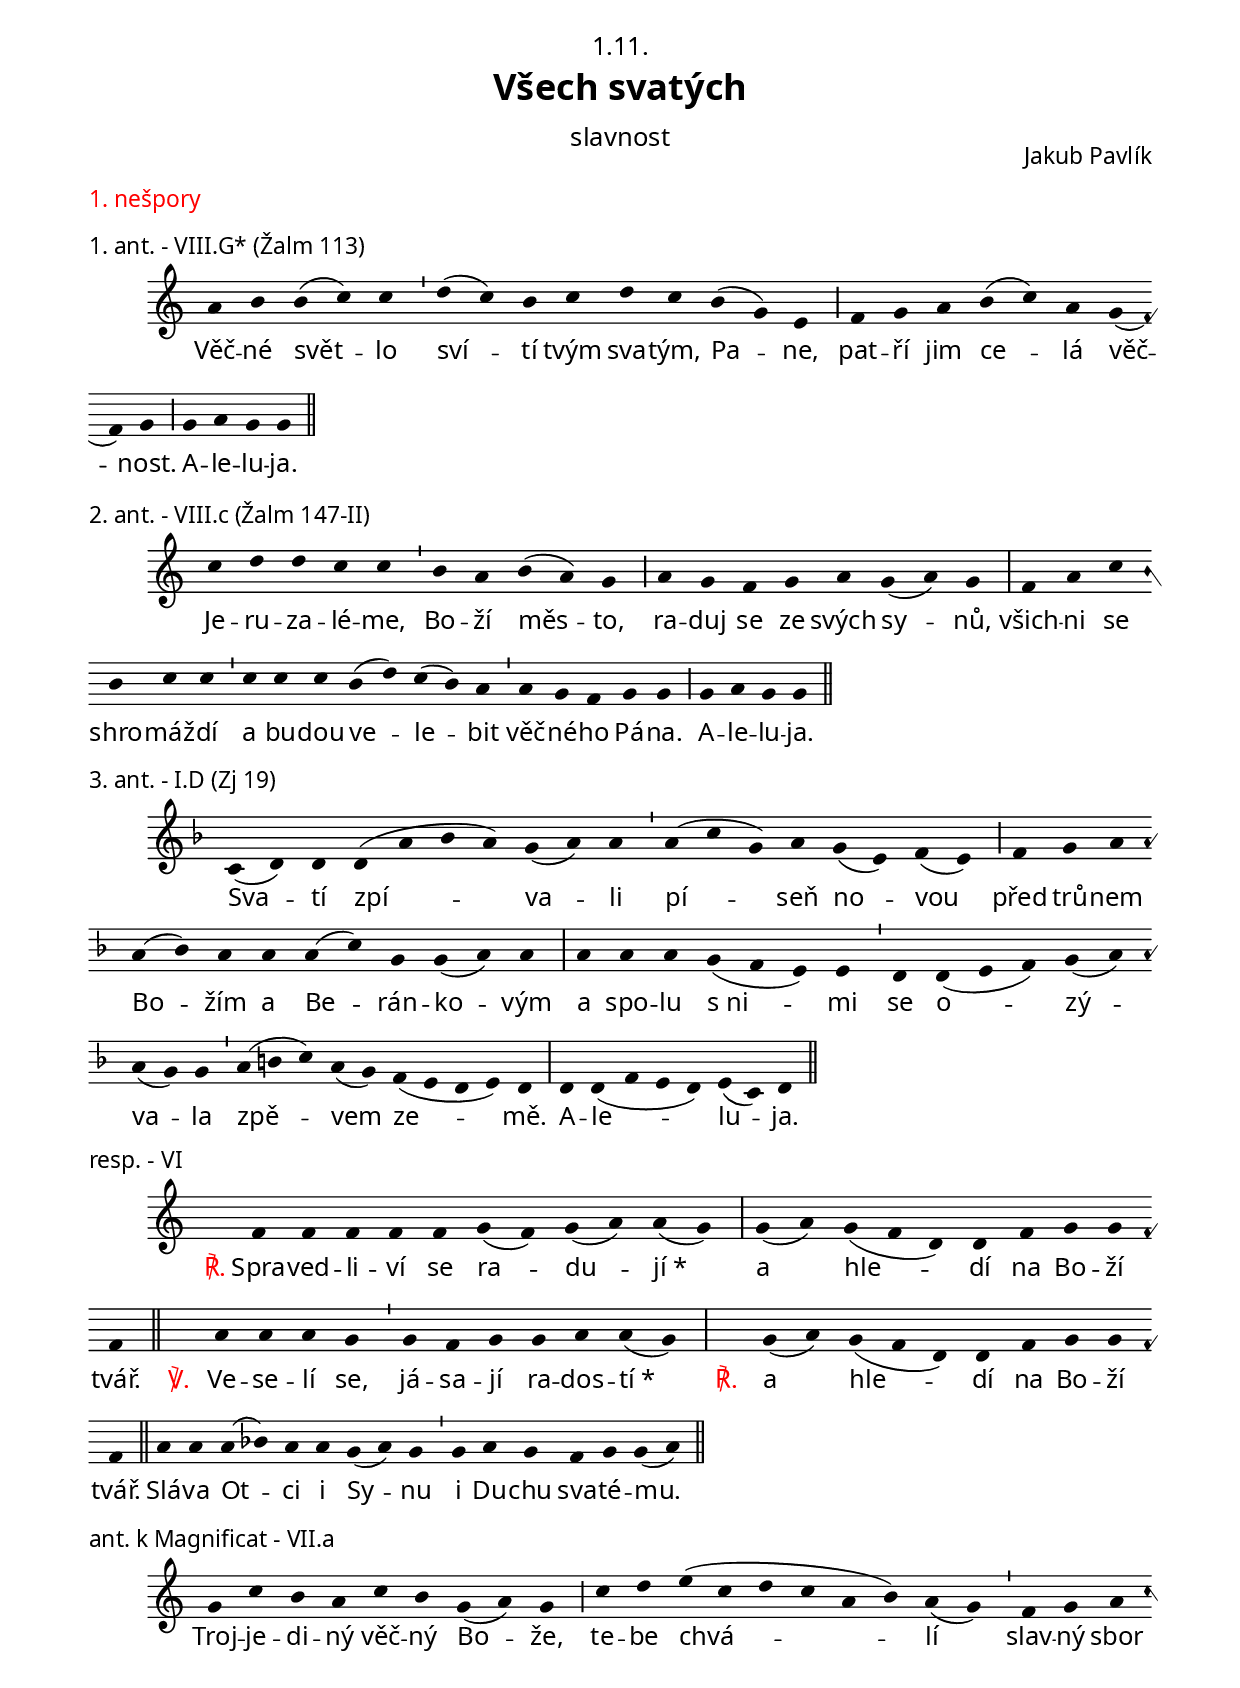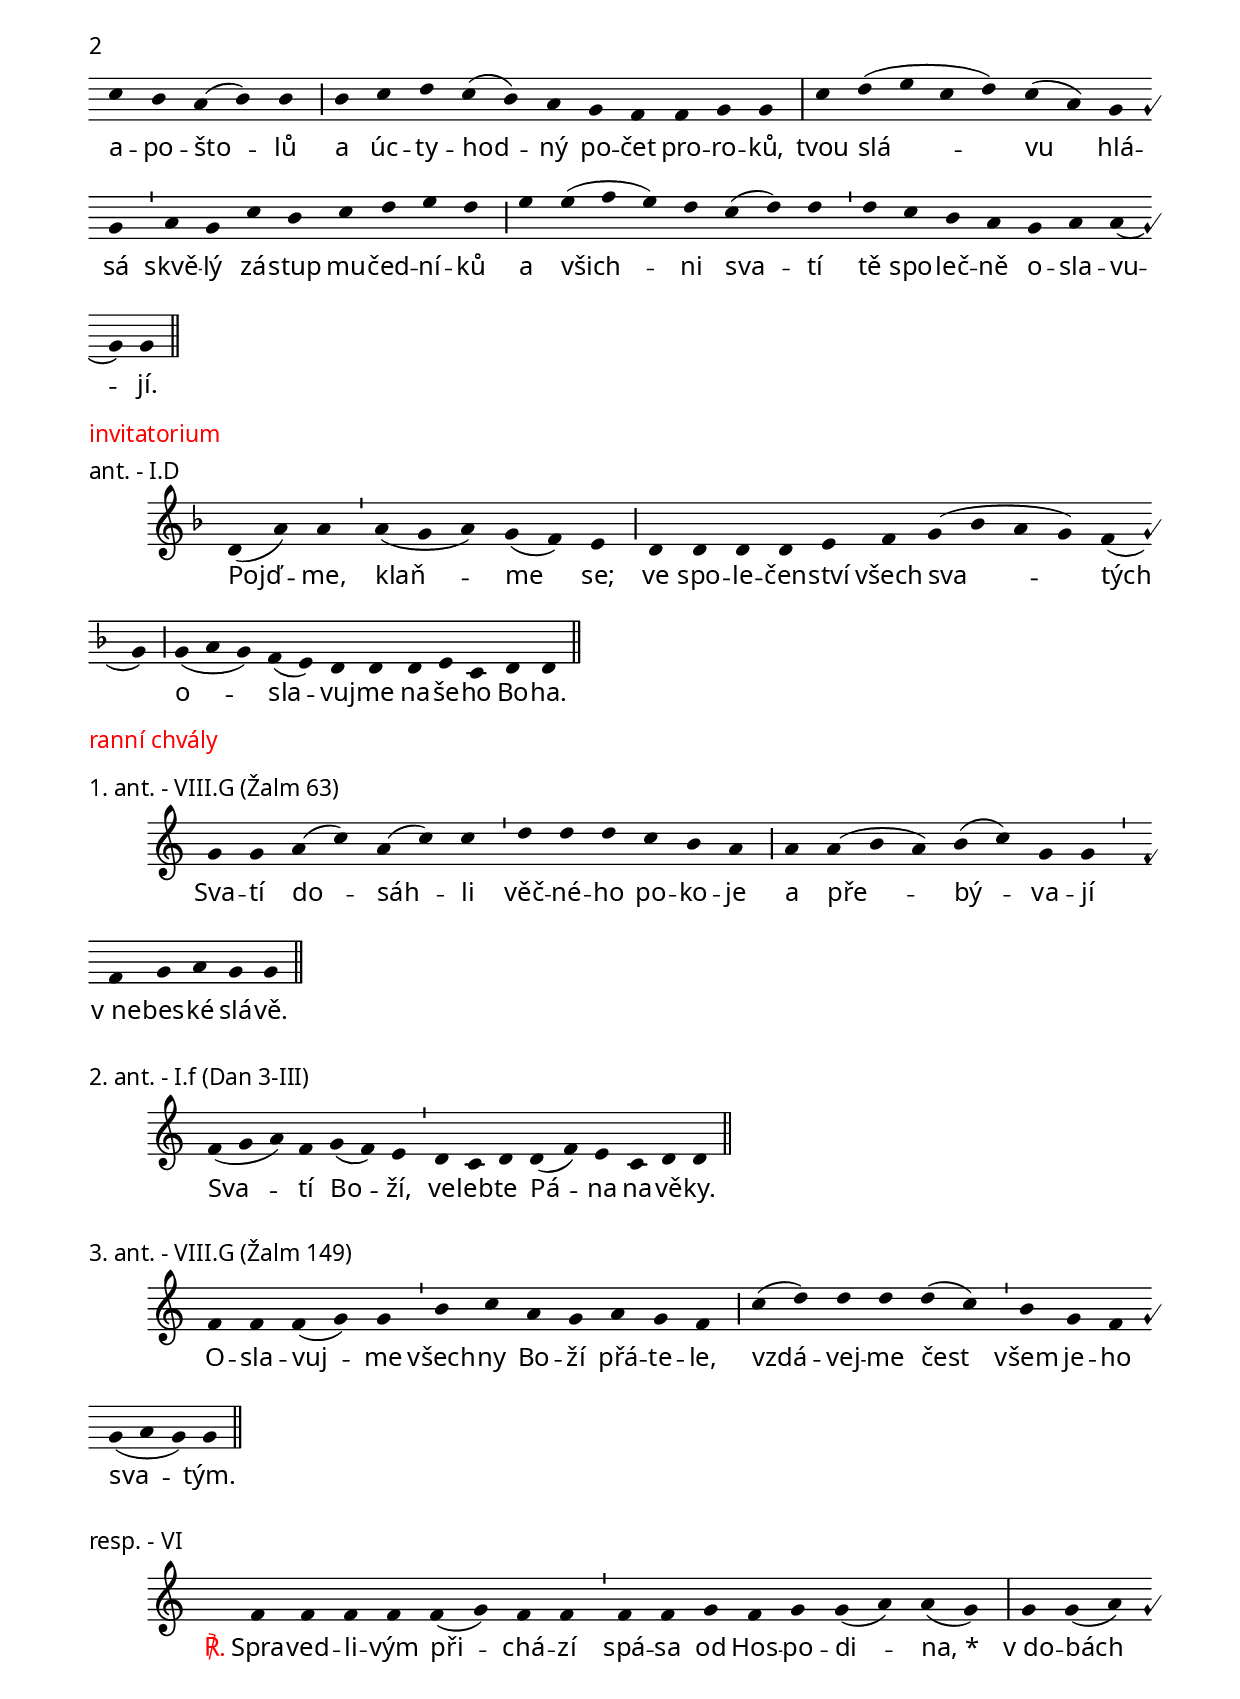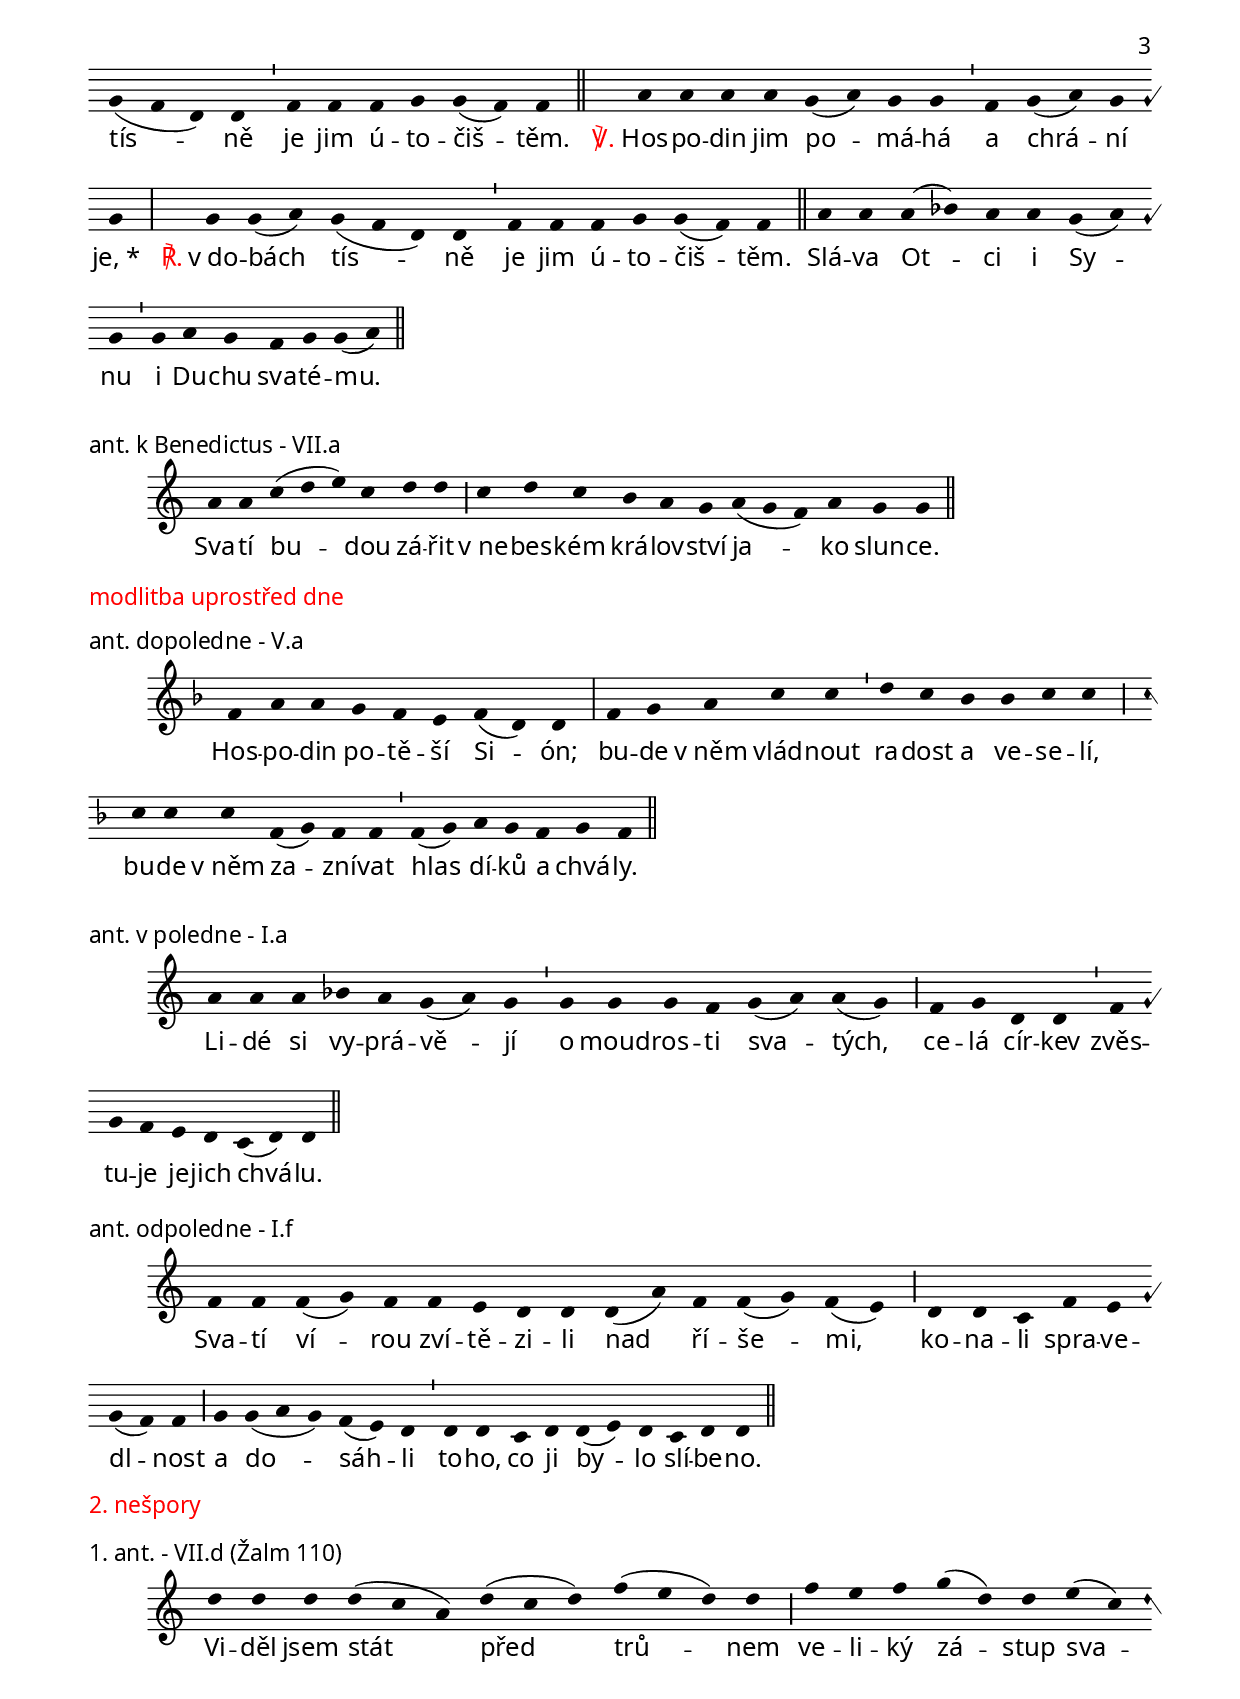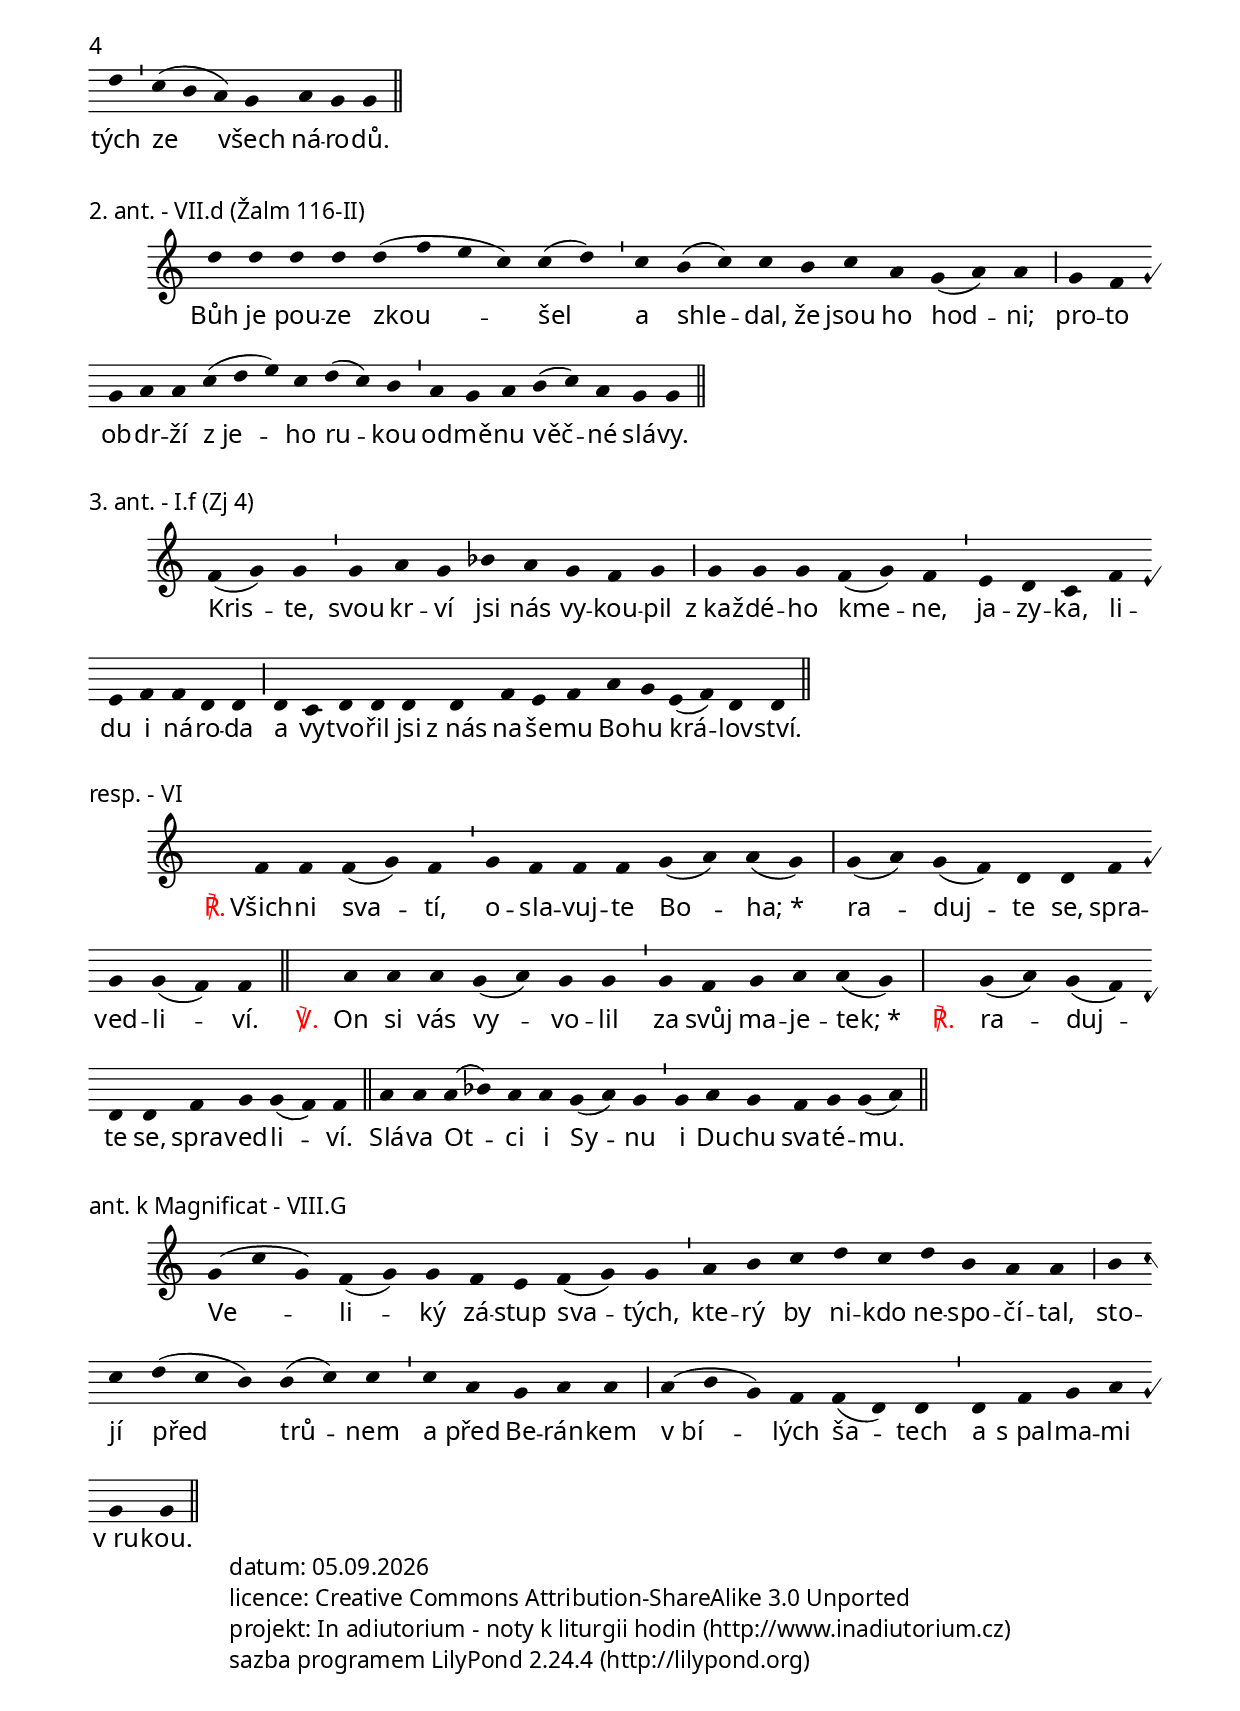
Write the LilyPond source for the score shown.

\version "2.16.0"

\include "../spolecne.ly"
\include "../dilyresponsorii.ly"

\header {
  title = \markup\titleSvatek
            "Všech svatých"
            slavnost
            1.11.
  composer = "Jakub Pavlík"
}

\markup {\nadpisHodinka {"1. nešpory"}}

\score {
  \relative c'' {
    \choralniRezim
    a4 b b( c) c \barMin d( c) b c d c b( g) e \barMaior
    f g a b( c) a g( f) g \barMaior
    g a g g \barFinalis
  }
  \addlyrics {
    Věč -- né svět -- lo sví -- tí tvým sva -- tým, Pa -- ne,
    pat -- ří jim ce -- lá věč -- nost.
    A -- le -- lu -- ja.
  }
  \header {
    quid = "1. ant."
    modus = "VIII"
    differentia = "G*" 
    psalmus = "Žalm 113"
    id = ""
    fons = "commune jednoho muč., 1. nešp., k Magnificat"
    fial = "fial://commune/commune_jedenmucednik.ly#1ne-amag-velik"
    piece = \markup {\sestavTitulek}
  }
}

\score {
  \relative c'' {
    \choralniRezim
    c4 d d c c \barMin b a b( a) g \barMaior
    a g f g a g( a) g \barMax
    f a c b c c \barMin
    c c c b( d) c( b) a \barMin a g f g g \barMaior
    g a g g \barFinalis
  }
  \addlyrics {
    Je -- ru -- za -- lé -- me, Bo -- ží měs -- to,
    ra -- duj se ze svých sy -- nů,
    všich -- ni se shro -- máž -- dí
    a bu -- dou ve -- le -- bit věč -- né -- ho Pá -- na.
    A -- le -- lu -- ja.
  }
  \header {
    quid = "2. ant."
    modus = "VIII"
    differentia = "c" 
    psalmus = "Žalm 147-II"
    id = ""
    fons = "2. část: žaltář, 4.t., pá, r.ch., 2.ant."
    fial = "fial://antifony/tyden4_6patek.ly#rch-ant2?cast"
    piece = \markup {\sestavTitulek}
  }
}

\score {
  \relative c' {
    \key f \major
    \choralniRezim
    c4( d) d d( a' bes a) g( a) a \barMin a( c g) a g( e) f( e) \barMaior
    f g a a( bes) a a a( c) g g( a) a \barMax
    a a a g( f e) e \barMin d d( e f) g( a) a( g) g \barMin a( b c) a( g) f( e d e) d \barMax
    
    d d( f e d) e( c) d \barFinalis
  }
  \addlyrics {
    Sva -- tí zpí -- va -- li pí -- seň no -- vou
    před trů -- nem Bo -- žím a Be -- rán -- ko -- vým
    a spo -- lu s_ni -- mi se o -- zý -- va -- la zpě -- vem ze -- mě.
    
    A -- le -- lu -- ja.
  }
  \header {
    quid = "3. ant."
    modus = "I"
    differentia = "D" 
    psalmus = "Zj 19"
    id = ""
    fial = "fial://commune/commune_svatymuz.ly#2ne-a3"
    piece = \markup {\sestavTitulek}
  }
}

\score {
  \relative c' {
    \choralniRezim
    
    % R
    \neviditelna f
    f4 f f f f g( f) g( a) a( g) \barMax
    g( a) g( f d) d f g g f \barFinalis
    % V
    \neviditelna a
    a4 a a g \barMin g f g g a a( g) \barMax
    % R
    \neviditelna a
    g( a) g( f d) d f g g f \barFinalis
    % Slava
    \respVIdoxologie \barFinalis
  }
  \addlyrics {
    \Response Spra -- ved -- li -- ví se ra -- du -- jí_*
    a hle -- dí na Bo -- ží tvář.
    \Verse Ve -- se -- lí se, já -- sa -- jí ra -- dos -- tí_*
    \Response a hle -- dí na Bo -- ží tvář.
    \textRespDoxologie
  }
  \header {
    quid = "resp."
    modus = "VI"
    id = ""
    piece = \markup {\sestavTitulekResp}
  }
}

\score {
  \relative c'' {
    \choralniRezim
    g4 c b a c b g( a) g \barMaior
    c d e( c d c a b) a( g) \barMin f g a c b a( b) b \barMaior
    b c d c( b) a g f f g g \barMax
    
    c d( e c d) c( a) g g \barMin a g c b c d e d \barMaior
    e e( f e) d c( d) d \barMin d c b a g a a( g) g \barFinalis
  }
  \addlyrics {
    Troj -- je -- di -- ný věč -- ný Bo -- že,
    te -- be chvá -- lí slav -- ný sbor a -- po -- što -- lů
    a úc -- ty -- hod -- ný po -- čet pro -- ro -- ků,
    
    tvou slá -- vu hlá -- sá skvě -- lý zá -- stup mu -- čed -- ní -- ků
    a všich -- ni sva -- tí tě spo -- leč -- ně o -- sla -- vu -- jí.
  }
  \header {
    quid = "ant. k Magnificat"
    modus = "VII"
    differentia = "a" 
    psalmus = ""
    id = ""
    piece = \markup {\sestavTitulekBezZalmu}
  }
}

\markup {\nadpisHodinka {"invitatorium"}}

\score {
  \relative c' {
    \key f \major
    \choralniRezim
    d4( a') a \barMin a( g a) g( f) e \barMaior
    d d d d e f g( bes a g) f( g) \barMaior
    g( a g) f( e) d d d e c d d \barFinalis
  }
  \addlyrics {
    Pojď -- me, klaň -- me se;
    ve spo -- le -- čen -- ství všech sva -- tých
    o -- sla -- vuj -- me na -- še -- ho Bo -- ha.
  }
  \header {
    quid = "ant."
    modus = "I"
    differentia = "D" 
    psalmus = ""
    id = ""
    notitia = "text není doslovně podle beviáře, ale zachovává smysl"
    piece = \markup {\sestavTitulekBezZalmu}
  }
}

\markup {\nadpisHodinka {"ranní chvály"}}

\score {
  \relative c'' {
    \choralniRezim
    g4 g a( c) a( c) c \barMin d d d c b a \barMaior
    a a( b a) b( c) g g \barMin  f g a g g \barFinalis
  }
  \addlyrics {
    Sva -- tí do -- sáh -- li věč -- né -- ho po -- ko -- je
    a pře -- bý -- va -- jí v_ne -- bes -- ké slá -- vě.
  }
  \header {
    quid = "1. ant."
    modus = "VIII"
    differentia = "G" 
    psalmus = "Žalm 63"
    id = ""
    fons = "commune jeden muč., 2. nešp., k Magnificat"
    fial = "fial://commune/commune_jedenmucednik.ly#2ne-amag"
    piece = \markup {\sestavTitulek}
  }
}

\score {
  \relative c' {
    \choralniRezim
    f4( g a) f g( f) e \barMin
    d c d d( f) e c d d \barFinalis
  }
  \addlyrics {
    Sva -- tí Bo -- ží,
    ve -- leb -- te Pá -- na na -- vě -- ky.
  }
  \header {
    quid = "2. ant."
    modus = "I"
    differentia = "f" 
    psalmus = "Dan 3-III"
    id = ""
    piece = \markup {\sestavTitulek}
  }
}

\score {
  \relative c' {
    \choralniRezim
    f4 f f( g) g \barMin b c a g a g f \barMaior
    c'( d) d d d( c) \barMin b g f g( a g) g \barFinalis
  }
  \addlyrics {
    O -- sla -- vuj -- me všech -- ny Bo -- ží přá -- te -- le,
    vzdá -- vej -- me čest všem je -- ho sva -- tým.
  }
  \header {
    quid = "3. ant."
    modus = "VIII"
    differentia = "G" 
    psalmus = "Žalm 149"
    id = ""
    piece = \markup {\sestavTitulek}
  }
}

\score {
  \relative c' {
    \choralniRezim
    
    % R
    \neviditelna f
    f4 f f f f( g) f f \barMin f f g f g g( a) a( g) \barMax
    g g( a) g( f d) d \barMin f f f g g( f) f \barFinalis
    % V
    \neviditelna a
    a4 a a a g( a) g g \barMin f g( a) g g \barMax
    % R
    \neviditelna a
    g g( a) g( f d) d \barMin f f f g g( f) f \barFinalis
    % Slava
    \respVIdoxologie \barFinalis
  }
  \addlyrics {
    \Response Spra -- ved -- li -- vým při -- chá -- zí spá -- sa od Hos -- po -- di -- na,_*
    v_do -- bách tís -- ně je jim ú -- to -- čiš -- těm.
    \Verse Hos -- po -- din jim po -- má -- há a chrá -- ní je,_*
    \Response v_do -- bách tís -- ně je jim ú -- to -- čiš -- těm.
    \textRespDoxologie
  }
  \header {
    quid = "resp."
    modus = "VI"
    id = ""
    fons = "commune více muč., 2. nešp."
    fial = "fial://commune/commune_vicemucedniku.ly#2ne-resp"
    piece = \markup {\sestavTitulekResp}
  }
}

\score {
  \relative c'' {
    \choralniRezim
    a4 a c( d e) c d d \barMaior
    c d c b a g a( g f) a g g \barFinalis
  }
  \addlyrics {
    Sva -- tí bu -- dou zá -- řit 
    v_ne -- bes -- kém krá -- lov -- ství ja -- ko slun -- ce.
  }
  \header {
    quid = "ant. k Benedictus"
    modus = "VII"
    differentia = "a" 
    psalmus = ""
    id = ""
    piece = \markup {\sestavTitulekBezZalmu}
  }
}

\markup {\nadpisHodinka {"modlitba uprostřed dne"}}

\score {
  \relative c' {
    \choralniRezim
    \key f \major
    f4 a a g f e f( d) d \barMax
    f g a c c \barMin d c bes bes c c \barMaior
    c c c f,( g) f f \barMin f( g) a g f g f \barFinalis
  }
  \addlyrics {
    Hos -- po -- din po -- tě -- ší Si -- ón;
    bu -- de v_něm vlád -- nout ra -- dost a ve -- se -- lí,
    bu -- de v_něm za -- zní -- vat hlas dí -- ků a chvá -- ly.
  }
  \header {
    quid = "ant. dopoledne"
    modus = "V"
    differentia = "a" 
    psalmus = ""
    id = ""
    piece = \markup {\sestavTitulekBezZalmu}
  }
}

\score {
  \relative c'' {
    \choralniRezim
    a4 a a bes a g( a) g \barMin g g g f g( a) a( g) \barMaior
    f g d d \barMin f g f e d c( d) d \barFinalis
  }
  \addlyrics {
    Li -- dé si vy -- prá -- vě -- jí o moud -- ros -- ti sva -- tých,
    ce -- lá cír -- kev zvěs -- tu -- je je -- jich chvá -- lu.
  }
  \header {
    quid = "ant. v poledne"
    modus = "I"
    differentia = "a" 
    psalmus = ""
    id = ""
    piece = \markup {\sestavTitulekBezZalmu}
  }
}

\score {
  \relative c' {
    \choralniRezim
    f4 f f( g) f f e d d d( a') f f( g) f( e) \barMaior
    d d c f e g( f) f \barMaior
    g g( a g) f( e) d \barMin d d c d d( e) d c d d \barFinalis
  }
  \addlyrics {
    Sva -- tí ví -- rou zví -- tě -- zi -- li nad ří -- še -- mi,
    ko -- na -- li spra -- ve -- dl -- nost
    a do -- sáh -- li to -- ho, co ji by -- lo slí -- be -- no.
  }
  \header {
    quid = "ant. odpoledne"
    modus = "I"
    differentia = "f" 
    psalmus = ""
    id = ""
    piece = \markup {\sestavTitulekBezZalmu}
  }
}

\markup {\nadpisHodinka {"2. nešpory"}}

\score {
  \relative c'' {
    \choralniRezim
    d4 d d d( c a) d( c d) f( e d) d \barMaior
    f e f g( d) d e( c) d \barMin c( b a) g a g g  \barFinalis
  }
  \addlyrics {
    Vi -- děl jsem stát před trů -- nem
    ve -- li -- ký zá -- stup sva -- tých ze všech ná -- ro -- dů.
  }
  \header {
    quid = "1. ant."
    modus = "VII"
    differentia = "d" 
    psalmus = "Žalm 110"
    id = ""
    piece = \markup {\sestavTitulek}
  }
}

\score {
  \relative c'' {
    \choralniRezim
    d4 d d d d( f e c) c( d) \barMin
    c b( c) c b c a g( a) a \barMaior
    g f g a a c( d e) c d( c) b \barMin
    a g a b( c) a g g \barFinalis
  }
  \addlyrics {
    Bůh je pou -- ze zkou -- šel
    a shle -- dal, že jsou ho hod -- ni;
    pro -- to ob -- dr -- ží z_je -- ho ru -- kou 
    od -- mě -- nu věč -- né slá -- vy.
  }
  \header {
    quid = "2. ant."
    modus = "VII"
    differentia = "d" 
    psalmus = "Žalm 116-II"
    id = ""
    piece = \markup {\sestavTitulek}
  }
}

\score {
  \relative c' {
    \choralniRezim
    f4( g) g \barMin g a g bes a g f g \barMaior
    g g g f( g) f \barMin e d c f e f f d d \barMaior
    d c d d d d f e f a g e( f) d d \barFinalis
  }
  \addlyrics {
    Kris -- te, svou kr -- ví jsi nás vy -- kou -- pil
    z_kaž -- dé -- ho kme -- ne, ja -- zy -- ka, li -- du i ná -- ro -- da
    a vy -- tvo -- řil jsi z_nás na -- še -- mu Bo -- hu krá -- lov -- ství.
  }
  \header {
    quid = "3. ant."
    modus = "I"
    differentia = "f" 
    psalmus = "Zj 4"
    id = ""
    piece = \markup {\sestavTitulek}
  }
}

\score {
  \relative c' {
    \choralniRezim
    
    % R
    \neviditelna c
    f f f( g) f \barMin g f f f g( a) a( g) \barMax
    g( a) g( f) d d f g g( f) f \barFinalis
    % V
    \neviditelna a
    a a a g( a) g g \barMin g f g a a( g) \barMax
    % R
    \neviditelna a
    g( a) g( f) d d f g g( f) f \barFinalis
    % Slava
    \respVIdoxologie \barFinalis
  }
  \addlyrics {
    \Response Všich -- ni sva -- tí, o -- sla -- vuj -- te Bo -- ha;_*
    ra -- duj -- te se, spra -- ved -- li -- ví.
    \Verse On si vás vy -- vo -- lil za svůj ma -- je -- tek;_*    
    \Response ra -- duj -- te se, spra -- ved -- li -- ví.
    \textRespDoxologie
  }
  \header {
    quid = "resp."
    modus = "VI"
    id = ""
    piece = \markup {\sestavTitulekResp}
  }
}

\score {
  \relative c'' {
    \choralniRezim
    g4( c g) f( g) g f e f( g) g \barMin
    a b c d c d b a a \barMaior
    b c d( c b) b( c) c \barMin c a g a a \barMaior
    a( b g) f f( d) d \barMin d f g a g g \barFinalis
  }
  \addlyrics {
    Ve -- li -- ký zá -- stup sva -- tých,
    kte -- rý by ni -- kdo ne -- spo -- čí -- tal,
    sto -- jí před trů -- nem a před Be -- rán -- kem
    v_bí -- lých ša -- tech a s_pal -- ma -- mi v_ru -- kou.
  }
  \header {
    quid = "ant. k Magnificat"
    modus = "VIII"
    differentia = "G" 
    psalmus = ""
    id = ""
    piece = \markup {\sestavTitulekBezZalmu}
  }
}